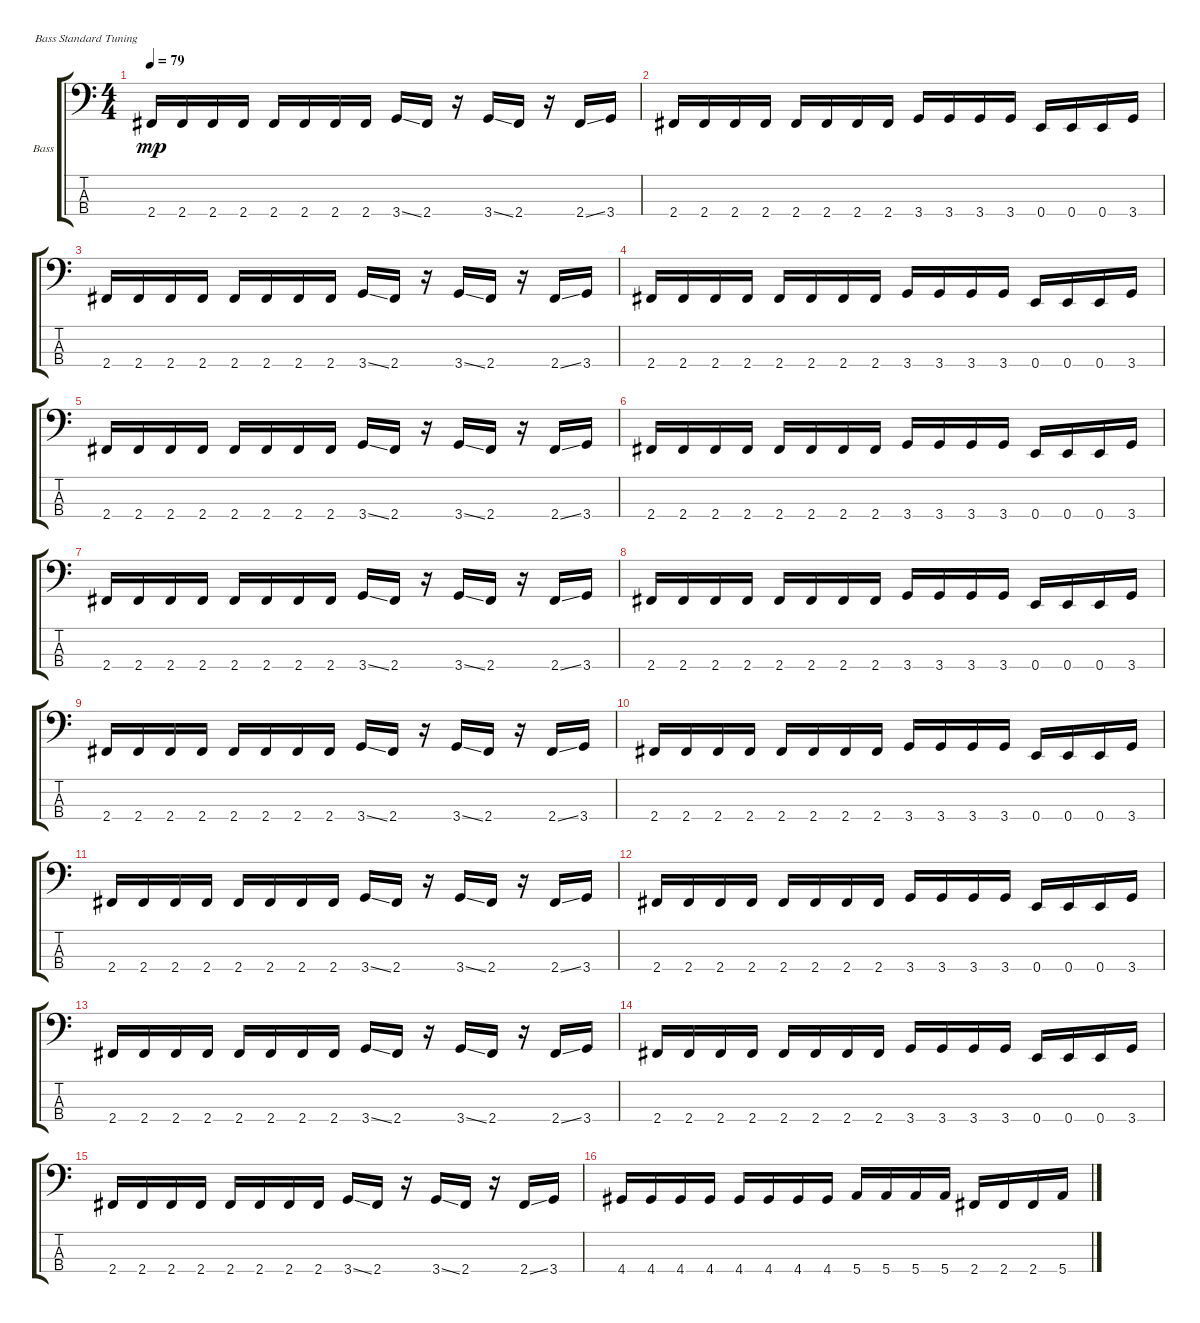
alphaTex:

\defaultSystemsLayout 4
\bracketExtendMode groupsimilarinstruments
\firstSystemTrackNameOrientation horizontal
\otherSystemsTrackNameOrientation horizontal
\track ("Bass" "Bass") {instrument electricbassfinger}
\staff {score tabs}
\tuning (G2 D2 A1 E1)
\ts (4 4)
\tempo 79
\clef f4
\ks c
2.4.16{dy mp} 2.4.16 2.4.16 2.4.16 2.4.16 2.4.16 2.4.16 2.4.16 3.4{ss}.16 2.4.16{beam split} r.16 3.4{ss}.16{beam merge} 2.4.16{beam split} r.16 2.4{ss}.16 3.4.16 |
2.4.16 2.4.16 2.4.16 2.4.16 2.4.16 2.4.16 2.4.16 2.4.16 3.4.16 3.4.16 3.4.16 3.4.16 0.4.16{beam merge} 0.4.16{beam merge} 0.4.16{beam merge} 3.4.16 |
2.4.16 2.4.16 2.4.16 2.4.16 2.4.16 2.4.16 2.4.16 2.4.16 3.4{ss}.16 2.4.16{beam split} r.16 3.4{ss}.16{beam merge} 2.4.16{beam split} r.16 2.4{ss}.16 3.4.16 |
2.4.16 2.4.16 2.4.16 2.4.16 2.4.16 2.4.16 2.4.16 2.4.16 3.4.16 3.4.16 3.4.16 3.4.16 0.4.16{beam merge} 0.4.16{beam merge} 0.4.16{beam merge} 3.4.16 |
2.4.16 2.4.16 2.4.16 2.4.16 2.4.16 2.4.16 2.4.16 2.4.16 3.4{ss}.16 2.4.16{beam split} r.16 3.4{ss}.16{beam merge} 2.4.16{beam split} r.16 2.4{ss}.16 3.4.16 |
2.4.16 2.4.16 2.4.16 2.4.16 2.4.16 2.4.16 2.4.16 2.4.16 3.4.16 3.4.16 3.4.16 3.4.16 0.4.16{beam merge} 0.4.16{beam merge} 0.4.16{beam merge} 3.4.16 |
2.4.16 2.4.16 2.4.16 2.4.16 2.4.16 2.4.16 2.4.16 2.4.16 3.4{ss}.16 2.4.16{beam split} r.16 3.4{ss}.16{beam merge} 2.4.16{beam split} r.16 2.4{ss}.16 3.4.16 |
2.4.16 2.4.16 2.4.16 2.4.16 2.4.16 2.4.16 2.4.16 2.4.16 3.4.16 3.4.16 3.4.16 3.4.16 0.4.16{beam merge} 0.4.16{beam merge} 0.4.16{beam merge} 3.4.16 |
2.4.16 2.4.16 2.4.16 2.4.16 2.4.16 2.4.16 2.4.16 2.4.16 3.4{ss}.16 2.4.16{beam split} r.16 3.4{ss}.16{beam merge} 2.4.16{beam split} r.16 2.4{ss}.16 3.4.16 |
2.4.16 2.4.16 2.4.16 2.4.16 2.4.16 2.4.16 2.4.16 2.4.16 3.4.16 3.4.16 3.4.16 3.4.16 0.4.16{beam merge} 0.4.16{beam merge} 0.4.16{beam merge} 3.4.16 |
2.4.16 2.4.16 2.4.16 2.4.16 2.4.16 2.4.16 2.4.16 2.4.16 3.4{ss}.16 2.4.16{beam split} r.16 3.4{ss}.16{beam merge} 2.4.16{beam split} r.16 2.4{ss}.16 3.4.16 |
2.4.16 2.4.16 2.4.16 2.4.16 2.4.16 2.4.16 2.4.16 2.4.16 3.4.16 3.4.16 3.4.16 3.4.16 0.4.16{beam merge} 0.4.16{beam merge} 0.4.16{beam merge} 3.4.16 |
2.4.16 2.4.16 2.4.16 2.4.16 2.4.16 2.4.16 2.4.16 2.4.16 3.4{ss}.16 2.4.16{beam split} r.16 3.4{ss}.16{beam merge} 2.4.16{beam split} r.16 2.4{ss}.16 3.4.16 |
2.4.16 2.4.16 2.4.16 2.4.16 2.4.16 2.4.16 2.4.16 2.4.16 3.4.16 3.4.16 3.4.16 3.4.16 0.4.16{beam merge} 0.4.16{beam merge} 0.4.16{beam merge} 3.4.16 |
2.4.16 2.4.16 2.4.16 2.4.16 2.4.16 2.4.16 2.4.16 2.4.16 3.4{ss}.16 2.4.16{beam split} r.16 3.4{ss}.16{beam merge} 2.4.16{beam split} r.16 2.4{ss}.16 3.4.16 |
4.4.16 4.4.16 4.4.16 4.4.16 4.4.16 4.4.16 4.4.16 4.4.16 5.4.16 5.4.16 5.4.16 5.4.16 2.4.16{beam merge} 2.4.16{beam merge} 2.4.16{beam merge} 5.4.16
